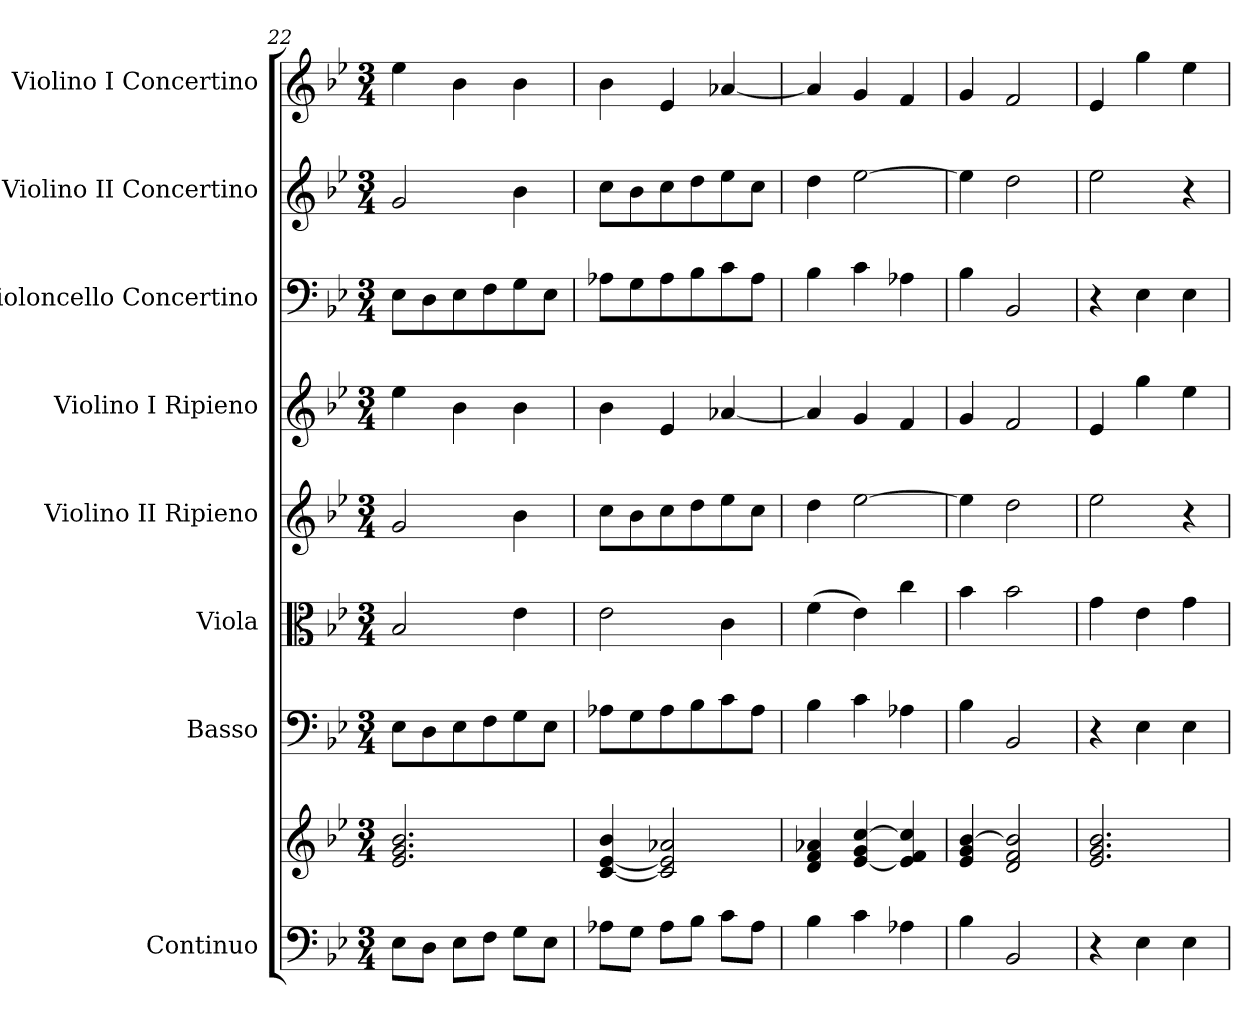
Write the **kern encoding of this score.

**kern	**kern	**kern	**kern	**kern	**kern	**kern	**kern	**kern
*part8	*part8	*part7	*part6	*part5	*part4	*part3	*part2	*part1
*staff9	*staff8	*staff7	*staff6	*staff5	*staff4	*staff3	*staff2	*staff1
*I"Continuo	*	*I"Basso	*I"Viola	*I"Violino II Ripieno	*I"Violino I Ripieno	*I"Violoncello Concertino	*I"Violino II Concertino	*I"Violino I Concertino
*	*	*	*	*	*	*I'Vc	*I'Vln	*I'Vln
*clefF4	*clefG2	*clefF4	*clefC3	*clefG2	*clefG2	*clefF4	*clefG2	*clefG2
*k[b-e-]	*k[b-e-]	*k[b-e-]	*k[b-e-]	*k[b-e-]	*k[b-e-]	*k[b-e-]	*k[b-e-]	*k[b-e-]
*M3/4	*M3/4	*M3/4	*M3/4	*M3/4	*M3/4	*M3/4	*M3/4	*M3/4
=22	=22	=22	=22	=22	=22	=22	=22	=22
8E-\L	2.e-/ 2.g/ 2.b-/	8E-\L	2B-/	2g/	4ee-\	8E-\L	2g/	4ee-\
8D\J	.	8D\	.	.	.	8D\	.	.
8E-\L	.	8E-\	.	.	4b-\	8E-\	.	4b-\
8F\J	.	8F\	.	.	.	8F\	.	.
8G\L	.	8G\	4e-\	4b-\	4b-\	8G\	4b-\	4b-\
8E-\J	.	8E-\J	.	.	.	8E-\J	.	.
!!LO:PB:g=z
=23	=23	=23	=23	=23	=23	=23	=23	=23
8A-X\L	[4c/ [4e-/ 4b-/	8A-X\L	2e-\	8cc\L	4b-\	8A-X\L	8cc\L	4b-\
8G\J	.	8G\	.	8b-\	.	8G\	8b-\	.
8A-\L	2c/] 2e-/] 2a-X/	8A-\	.	8cc\	4e-/	8A-\	8cc\	4e-/
8B-\J	.	8B-\	.	8dd\	.	8B-\	8dd\	.
8c\L	.	8c\	4c\	8ee-\	[4a-X/	8c\	8ee-\	[4a-X/
8A-\J	.	8A-\J	.	8cc\J	.	8A-\J	8cc\J	.
=24	=24	=24	=24	=24	=24	=24	=24	=24
4B-\	4d/ 4f/ 4a-X/	4B-\	(>4f\	4dd\	4a-/]	4B-\	4dd\	4a-/]
4c\	[4e-/ 4g/ [4cc/	4c\	4e-\)	[2ee-\	4g/	4c\	[2ee-\	4g/
4A-X\	4e-/] 4f/ 4cc/]	4A-X\	4cc\	.	4f/	4A-X\	.	4f/
=25	=25	=25	=25	=25	=25	=25	=25	=25
4B-\	4e-/ 4g/ [4b-/	4B-\	4b-\	4ee-\]	4g/	4B-\	4ee-\]	4g/
2BB-/	2d/ 2f/ 2b-/]	2BB-/	2b-\	2dd\	2f/	2BB-/	2dd\	2f/
=26	=26	=26	=26	=26	=26	=26	=26	=26
4r	2.e-/ 2.g/ 2.b-/	4r	4g\	2ee-\	4e-/	4r	2ee-\	4e-/
4E-\	.	4E-\	4e-\	.	4gg\	4E-\	.	4gg\
4E-\	.	4E-\	4g\	4r	4ee-\	4E-\	4r	4ee-\
=	=	=	=	=	=	=	=	=
*-	*-	*-	*-	*-	*-	*-	*-	*-
